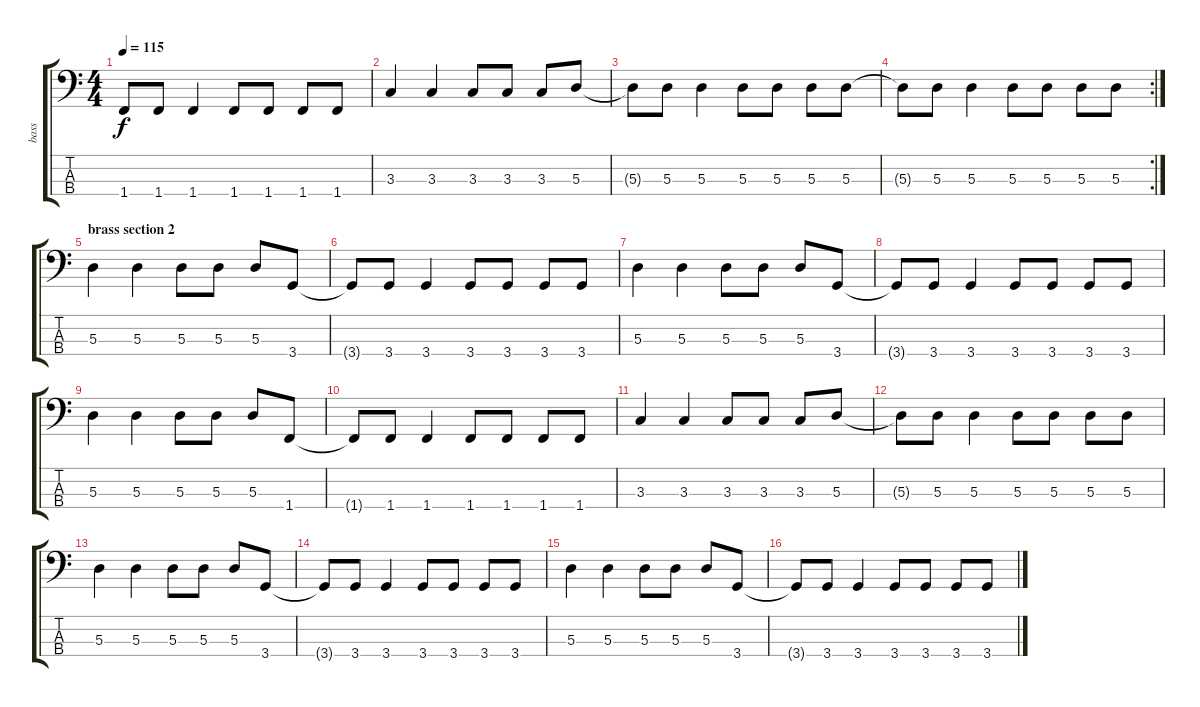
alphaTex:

\track ("bass" "bass") {instrument acousticbass}
\staff {score tabs}
\tuning (G2 D2 A1 E1) {hide}
\ts (4 4)
\tempo 115
\clef f4
\ks c
1.4{t}.8{dy f} 1.4.8 1.4.4 1.4.8 1.4.8 1.4.8 1.4.8 |
3.3.4 3.3.4 3.3.8 3.3.8 3.3.8 5.3.8 |
5.3{t}.8 5.3.8 5.3.4 5.3.8 5.3.8 5.3.8 5.3.8 |
\rc 2
5.3{t}.8 5.3.8 5.3.4 5.3.8 5.3.8 5.3.8 5.3.8 |
\section ("" "brass section 2")
5.3.4 5.3.4 5.3.8 5.3.8 5.3.8 3.4.8 |
3.4{t}.8 3.4.8 3.4.4 3.4.8 3.4.8 3.4.8 3.4.8 |
5.3.4 5.3.4 5.3.8 5.3.8 5.3.8 3.4.8 |
3.4{t}.8 3.4.8 3.4.4 3.4.8 3.4.8 3.4.8 3.4.8 |
5.3.4 5.3.4 5.3.8 5.3.8 5.3.8 1.4.8 |
1.4{t}.8 1.4.8 1.4.4 1.4.8 1.4.8 1.4.8 1.4.8 |
3.3.4 3.3.4 3.3.8 3.3.8 3.3.8 5.3.8 |
5.3{t}.8 5.3.8 5.3.4 5.3.8 5.3.8 5.3.8 5.3.8 |
5.3.4 5.3.4 5.3.8 5.3.8 5.3.8 3.4.8 |
3.4{t}.8 3.4.8 3.4.4 3.4.8 3.4.8 3.4.8 3.4.8 |
5.3.4 5.3.4 5.3.8 5.3.8 5.3.8 3.4.8 |
3.4{t}.8 3.4.8 3.4.4 3.4.8 3.4.8 3.4.8 3.4.8
